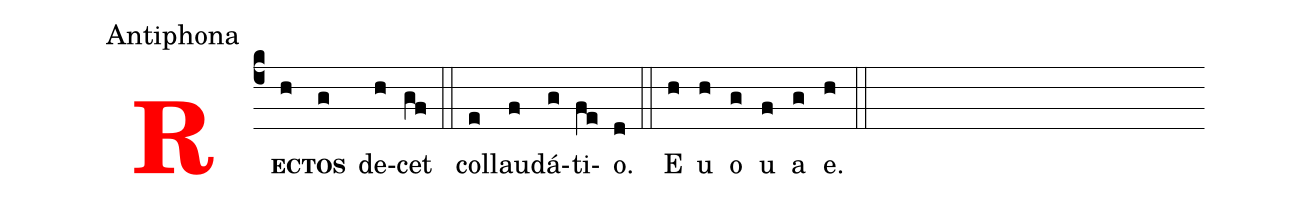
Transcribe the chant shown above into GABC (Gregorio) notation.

office-part: Antiphona;
%%
<v>\bf\textcolor{red}{R}</v><v>\bf\scriptsize{EC}</v>(c4h)<v>\bf\scriptsize{TOS}</v>(g) de(h)cet(gf) (::) col(e)lau(f)dá(g)ti(fe)o.(d) (::) E(h) u(h) o(g) u(f) a(g) e.(h) (::)
